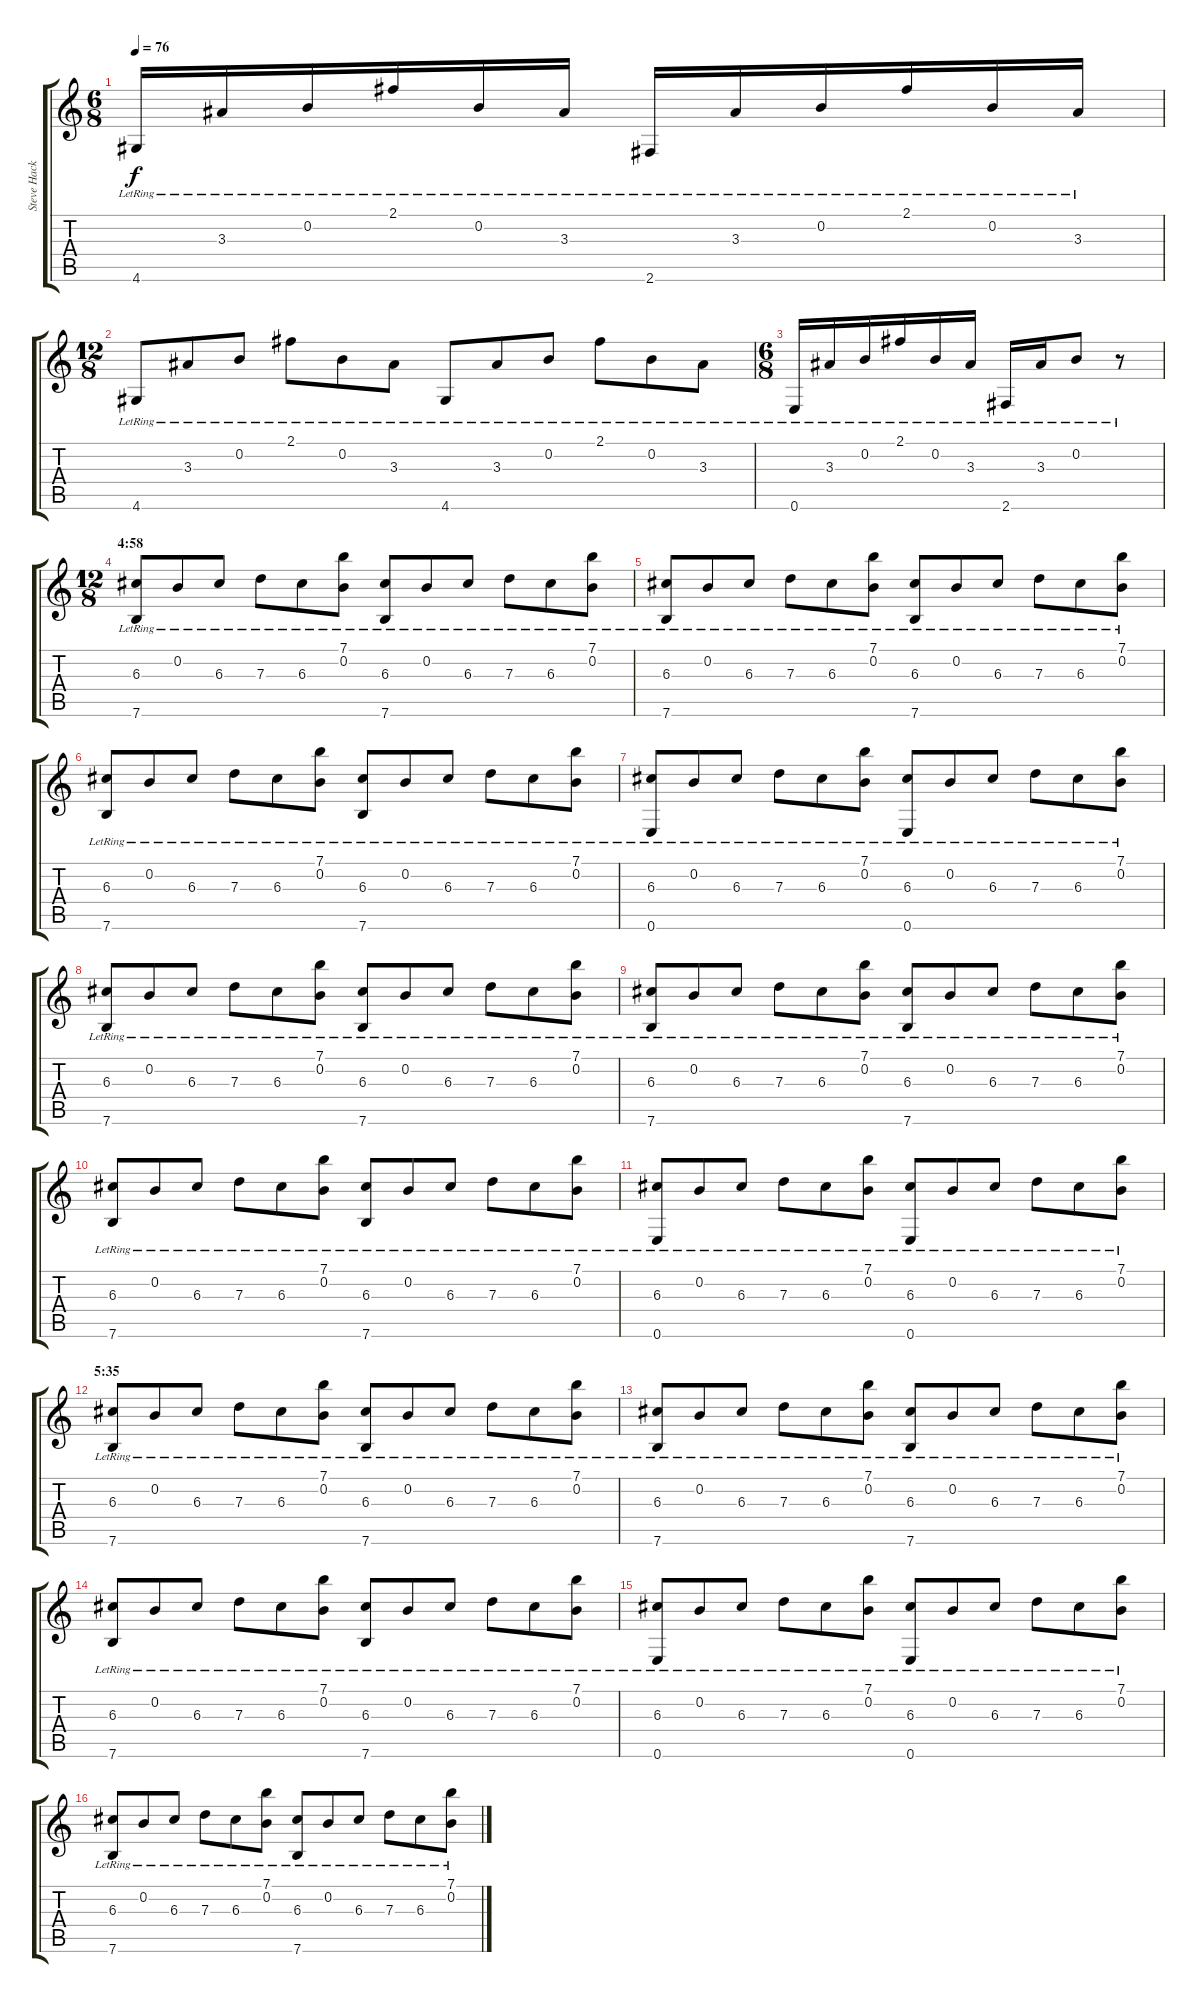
\track ("Steve Hackett (electric guitar)" "Steve Hack") {instrument electricguitarjazz}
\staff {score tabs}
\tuning (E4 B3 G3 D3 A2 E2) {hide}
\ts (6 8)
\tempo 76
\clef g2
\ks c
4.6{lr}.16{dy f} 3.3{lr}.16 0.2{lr}.16 2.1{lr}.16 0.2{lr}.16 3.3{lr}.16 2.6{lr}.16 3.3{lr}.16 0.2{lr}.16 2.1{lr}.16 0.2{lr}.16 3.3{lr}.16 |
\ts (12 8)
4.6{lr}.8 3.3{lr}.8 0.2{lr}.8 2.1{lr}.8 0.2{lr}.8 3.3{lr}.8 4.6{lr}.8 3.3{lr}.8 0.2{lr}.8 2.1{lr}.8 0.2{lr}.8 3.3{lr}.8 |
\ts (6 8)
0.6{lr}.16 3.3{lr}.16 0.2{lr}.16 2.1{lr}.16 0.2{lr}.16 3.3{lr}.16 2.6{lr}.16 3.3{lr}.16 0.2{lr}.8 r.8 |
\ts (12 8)
\section ("" "4:58")
(6.3{lr} 7.6{lr}).8 0.2{lr}.8 6.3{lr}.8 7.3{lr}.8 6.3{lr}.8 (7.1{lr} 0.2{lr}).8 (6.3{lr} 7.6{lr}).8 0.2{lr}.8 6.3{lr}.8 7.3{lr}.8 6.3{lr}.8 (7.1{lr} 0.2{lr}).8 |
(6.3{lr} 7.6{lr}).8 0.2{lr}.8 6.3{lr}.8 7.3{lr}.8 6.3{lr}.8 (7.1{lr} 0.2{lr}).8 (6.3{lr} 7.6{lr}).8 0.2{lr}.8 6.3{lr}.8 7.3{lr}.8 6.3{lr}.8 (7.1{lr} 0.2{lr}).8 |
(6.3{lr} 7.6{lr}).8 0.2{lr}.8 6.3{lr}.8 7.3{lr}.8 6.3{lr}.8 (7.1{lr} 0.2{lr}).8 (6.3{lr} 7.6{lr}).8 0.2{lr}.8 6.3{lr}.8 7.3{lr}.8 6.3{lr}.8 (7.1{lr} 0.2{lr}).8 |
(6.3{lr} 0.6{lr}).8 0.2{lr}.8 6.3{lr}.8 7.3{lr}.8 6.3{lr}.8 (7.1{lr} 0.2{lr}).8 (6.3{lr} 0.6{lr}).8 0.2{lr}.8 6.3{lr}.8 7.3{lr}.8 6.3{lr}.8 (7.1{lr} 0.2{lr}).8 |
(6.3{lr} 7.6{lr}).8 0.2{lr}.8 6.3{lr}.8 7.3{lr}.8 6.3{lr}.8 (7.1{lr} 0.2{lr}).8 (6.3{lr} 7.6{lr}).8 0.2{lr}.8 6.3{lr}.8 7.3{lr}.8 6.3{lr}.8 (7.1{lr} 0.2{lr}).8 |
(6.3{lr} 7.6{lr}).8 0.2{lr}.8 6.3{lr}.8 7.3{lr}.8 6.3{lr}.8 (7.1{lr} 0.2{lr}).8 (6.3{lr} 7.6{lr}).8 0.2{lr}.8 6.3{lr}.8 7.3{lr}.8 6.3{lr}.8 (7.1{lr} 0.2{lr}).8 |
(6.3{lr} 7.6{lr}).8 0.2{lr}.8 6.3{lr}.8 7.3{lr}.8 6.3{lr}.8 (7.1{lr} 0.2{lr}).8 (6.3{lr} 7.6{lr}).8 0.2{lr}.8 6.3{lr}.8 7.3{lr}.8 6.3{lr}.8 (7.1{lr} 0.2{lr}).8 |
(6.3{lr} 0.6{lr}).8 0.2{lr}.8 6.3{lr}.8 7.3{lr}.8 6.3{lr}.8 (7.1{lr} 0.2{lr}).8 (6.3{lr} 0.6{lr}).8 0.2{lr}.8 6.3{lr}.8 7.3{lr}.8 6.3{lr}.8 (7.1{lr} 0.2{lr}).8 |
\section ("" "5:35")
(6.3{lr} 7.6{lr}).8 0.2{lr}.8 6.3{lr}.8 7.3{lr}.8 6.3{lr}.8 (7.1{lr} 0.2{lr}).8 (6.3{lr} 7.6{lr}).8 0.2{lr}.8 6.3{lr}.8 7.3{lr}.8 6.3{lr}.8 (7.1{lr} 0.2{lr}).8 |
(6.3{lr} 7.6{lr}).8 0.2{lr}.8 6.3{lr}.8 7.3{lr}.8 6.3{lr}.8 (7.1{lr} 0.2{lr}).8 (6.3{lr} 7.6{lr}).8 0.2{lr}.8 6.3{lr}.8 7.3{lr}.8 6.3{lr}.8 (7.1{lr} 0.2{lr}).8 |
(6.3{lr} 7.6{lr}).8 0.2{lr}.8 6.3{lr}.8 7.3{lr}.8 6.3{lr}.8 (7.1{lr} 0.2{lr}).8 (6.3{lr} 7.6{lr}).8 0.2{lr}.8 6.3{lr}.8 7.3{lr}.8 6.3{lr}.8 (7.1{lr} 0.2{lr}).8 |
(6.3{lr} 0.6{lr}).8 0.2{lr}.8 6.3{lr}.8 7.3{lr}.8 6.3{lr}.8 (7.1{lr} 0.2{lr}).8 (6.3{lr} 0.6{lr}).8 0.2{lr}.8 6.3{lr}.8 7.3{lr}.8 6.3{lr}.8 (7.1{lr} 0.2{lr}).8 |
(6.3{lr} 7.6{lr}).8 0.2{lr}.8 6.3{lr}.8 7.3{lr}.8 6.3{lr}.8 (7.1{lr} 0.2{lr}).8 (6.3{lr} 7.6{lr}).8 0.2{lr}.8 6.3{lr}.8 7.3{lr}.8 6.3{lr}.8 (7.1{lr} 0.2{lr}).8
